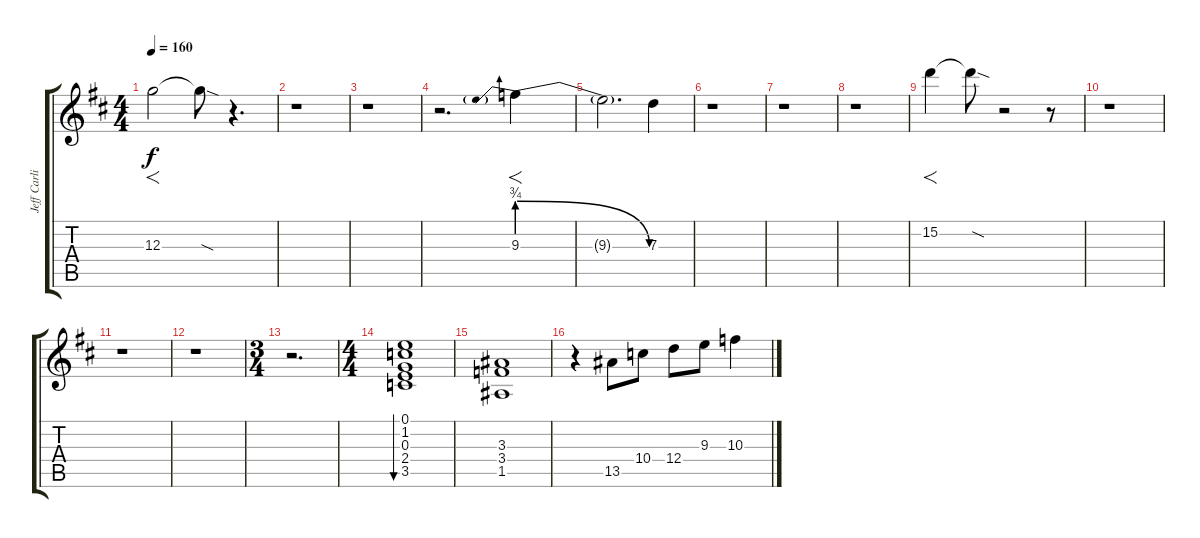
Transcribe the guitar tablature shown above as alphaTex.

\track ("Jeff Carlisi Guitar" "Jeff Carli") {instrument overdrivenguitar}
\staff {score tabs}
\tuning (E4 B3 G3 D3 A2 D2) {hide}
\ts (4 4)
\tempo 160
\clef g2
\ks d
12.3.2{f dy f} 12.3{sod t}.8 r.4{d} |
r.1 |
r.1 |
r.2{d} 9.3{be (prebendrelease 0 3 60 0)}.4{f} |
9.3{t}.2{d} 7.3.4 |
r.1 |
r.1 |
r.1 |
15.2.4{f} 15.2{sod t}.8 r.2 r.8 |
r.1 |
r.1 |
r.1 |
\ts (3 4)
r.2{d} |
\ts (4 4)
(0.1 1.2 0.3 2.4 3.5).1{bu 480 instrument electricguitarclean} |
(3.3 3.4 1.5).1{volume 9 balance 8 instrument overdrivenguitar} |
r.4 13.5.8 10.4.8 12.4.8 9.3.8 10.3.4
